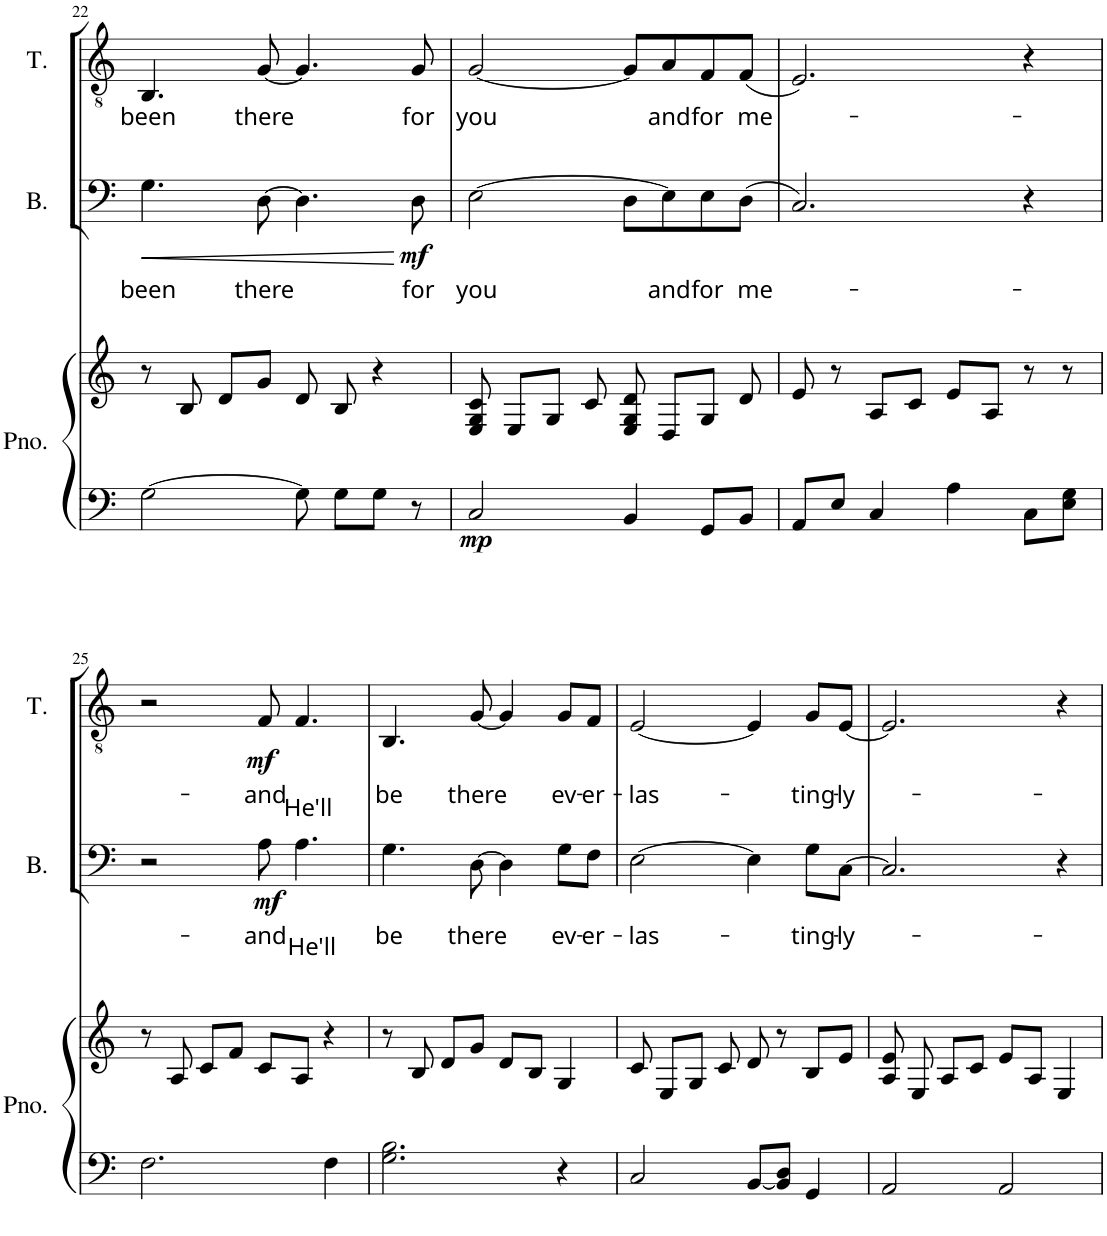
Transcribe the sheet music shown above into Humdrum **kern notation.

**kern	**kern	**dynam	**kern	**text	**dynam	**kern	**text	**dynam
*part3	*part3	*part3	*part2	*part2	*part2	*part1	*part1	*part1
*staff4	*staff3	*staff3/4	*staff2	*staff2	*staff2	*staff1	*staff1	*staff1
*I"Piano	*	*	*I"Bass	*	*	*I"Tenor	*	*
*I'Pno.	*	*	*I'B.	*	*	*I'T.	*	*
!!LO:PB:g=z
*clefF4	*clefG2	*	*clefF4	*	*	*clefGv2	*	*
*	*	*	*	*	*	*Trd-7c-12	*	*
*k[]	*k[]	*	*k[]	*	*	*k[]	*	*
*M4/4	*M4/4	*	*M4/4	*	*	*M4/4	*	*
=22	=22	=22	=22	=22	=22	=22	=22	=22
!	!	!	!	!LO:LY:b	!LO:HP:b	!	!LO:LY:b	!
[2G\	8r	.	4.G\	been	<	4.BB/	been	.
.	8B/	.	.	.	.	.	.	.
.	8d/L	.	.	.	.	.	.	.
!	!	!	!	!LO:LY:b	!	!	!LO:LY:b	!
.	8g/J	.	[8D\	there	.	[8G/	there	.
8G\]	8d/	.	4.D\]	.	.	4.G/]	.	.
8G\L	8B/	.	.	.	.	.	.	.
8G\J	4r	.	.	.	.	.	.	.
!	!	!	!	!LO:LY:b	!LO:DY:n=1:b	!	!LO:LY:b	!
8r	.	.	8D\	for	[ mf	8G/	for	.
=23	=23	=23	=23	=23	=23	=23	=23	=23
!	!	!LO:DY:b=2	!	!LO:LY:b	!	!	!LO:LY:b	!
2C/	8E/ 8G/ 8c/	mp	[2E\	you	.	[2G/	you	.
.	8E/L	.	.	.	.	.	.	.
.	8G/J	.	.	.	.	.	.	.
.	8c/	.	.	.	.	.	.	.
4BB/	8E/ 8G/ 8d/	.	8D\L	.	.	8G/L]	.	.
!	!	!	!	!LO:LY:b	!	!	!LO:LY:b	!
.	8D/L	.	8E\]	and	.	8A/	and	.
!	!	!	!	!LO:LY:b	!	!	!LO:LY:b	!
8GG/L	8G/J	.	8E\	for	.	8F/	for	.
!	!	!	!	!LO:LY:b	!	!	!LO:LY:b	!
8BB/J	8d/	.	(8D\J	me-	.	(8F/J	me-	.
=24	=24	=24	=24	=24	=24	=24	=24	=24
8AA/L	8e/	.	2.C/)	.	.	2.E/)	.	.
8E/J	8r	.	.	.	.	.	.	.
4C/	8A/L	.	.	.	.	.	.	.
.	8c/J	.	.	.	.	.	.	.
4A\	8e/L	.	.	.	.	.	.	.
.	8A/J	.	.	.	.	.	.	.
8C\L	8r	.	4r	.	.	4r	.	.
8E\ 8G\J	8r	.	.	.	.	.	.	.
!!LO:LB:g=z
=25	=25	=25	=25	=25	=25	=25	=25	=25
2.F\	8r	.	2r	.	.	2r	.	.
.	8A/	.	.	.	.	.	.	.
.	8c/L	.	.	.	.	.	.	.
.	8f/J	.	.	.	.	.	.	.
!	!	!	!	!LO:LY:b	!LO:DY:b	!	!LO:LY:b	!LO:DY:b
.	8c/L	.	8A\	-and	mf	8F/	-and	mf
!	!	!	!	!LO:LY:b	!	!	!LO:LY:b	!
.	8A/J	.	4.A\	He'll	.	4.F/	He'll	.
4F\	4r	.	.	.	.	.	.	.
=26	=26	=26	=26	=26	=26	=26	=26	=26
!	!	!	!	!LO:LY:b	!	!	!LO:LY:b	!
2.G\ 2.B\	8r	.	4.G\	be	.	4.BB/	be	.
.	8B/	.	.	.	.	.	.	.
.	8d/L	.	.	.	.	.	.	.
!	!	!	!	!LO:LY:b	!	!	!LO:LY:b	!
.	8g/J	.	[8D\	there	.	[8G/	there	.
.	8d/L	.	4D\]	.	.	4G/]	.	.
.	8B/J	.	.	.	.	.	.	.
!	!	!	!	!LO:LY:b	!	!	!LO:LY:b	!
4r	4G/	.	8G\L	ev-	.	8G/L	ev-	.
!	!	!	!	!LO:LY:b	!	!	!LO:LY:b	!
.	.	.	8F\J	-er-	.	8F/J	-er-	.
=27	=27	=27	=27	=27	=27	=27	=27	=27
!	!	!	!	!LO:LY:b	!	!	!LO:LY:b	!
2C/	8c/	.	[2E\	-las-	.	[2E/	-las-	.
.	8E/L	.	.	.	.	.	.	.
.	8G/J	.	.	.	.	.	.	.
.	8c/	.	.	.	.	.	.	.
[8BB/L	8d/	.	4E\]	.	.	4E/]	.	.
8BB/] 8D/J	8r	.	.	.	.	.	.	.
!	!	!	!	!LO:LY:b	!	!	!LO:LY:b	!
4GG/	8B/L	.	8G\L	-ting-	.	8G/L	-ting-	.
!	!	!	!	!LO:LY:b	!	!	!LO:LY:b	!
.	8e/J	.	[8C\J	-ly-	.	[8E/J	-ly-	.
=28	=28	=28	=28	=28	=28	=28	=28	=28
2AA/	8A/ 8e/	.	2.C/]	.	.	2.E/]	.	.
.	8E/	.	.	.	.	.	.	.
.	8A/L	.	.	.	.	.	.	.
.	8c/J	.	.	.	.	.	.	.
2AA/	8e/L	.	.	.	.	.	.	.
.	8A/J	.	.	.	.	.	.	.
.	4E/	.	4r	.	.	4r	.	.
=	=	=	=	=	=	=	=	=
*-	*-	*-	*-	*-	*-	*-	*-	*-
